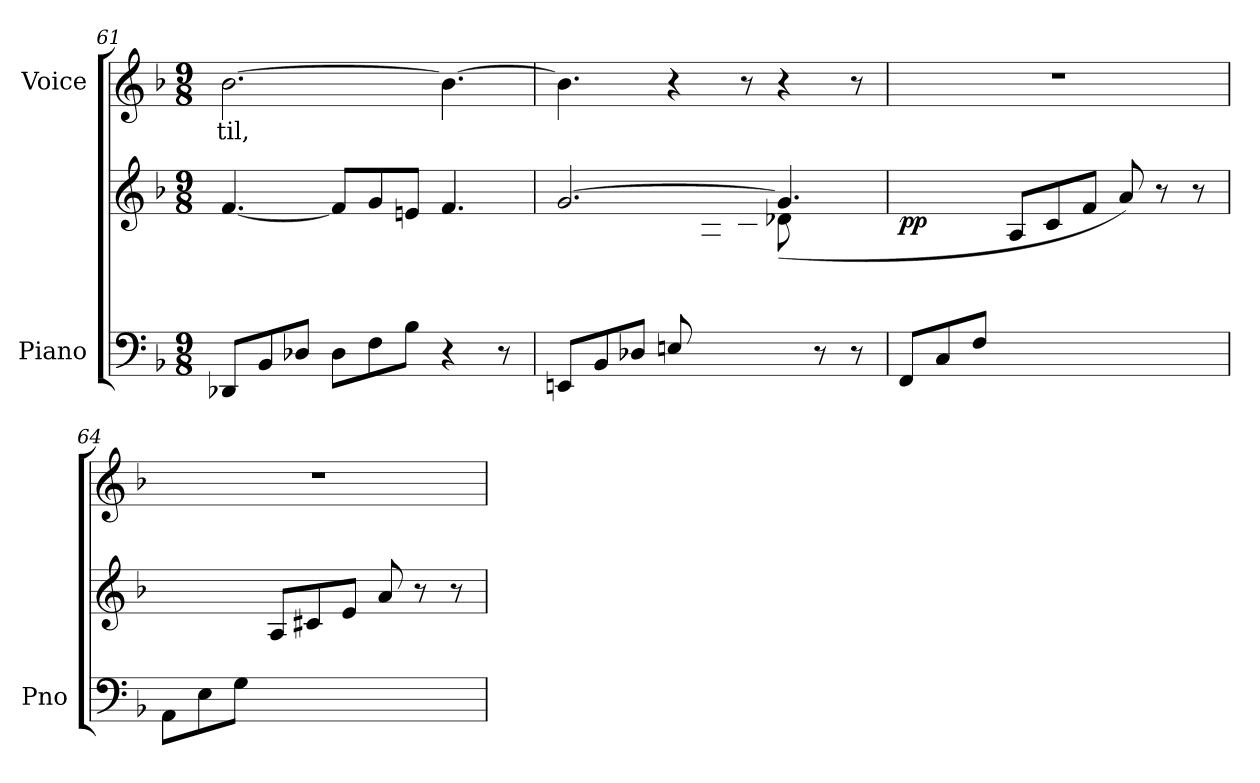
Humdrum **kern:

**kern	**kern	**dynam	**kern	**text
*part2	*part2	*part2	*part1	*part1
*staff3	*staff2	*staff2/3	*staff1	*staff1
*I"Piano	*	*	*I"Voice	*
*I'Pno	*	*	*	*
*clefF4	*clefG2	*	*clefG2	*
*k[b-]	*k[b-]	*	*k[b-]	*
*M9/8	*M9/8	*	*M9/8	*
=61	=61	=61	=61	=61
8DD-X/L	[4.f/	.	[2.b-\	-til,
8BB-/	.	.	.	.
8D-X/J	.	.	.	.
8D-\L	8f/L]	.	.	.
8F\	8g/	.	.	.
8B-\J	8en/J	.	.	.
4r	4.f/	.	4.b-\_	.
8r	.	.	.	.
=62	=62	=62	=62	=62
*	*^	*	*	*
*	*	*^	*	*	*
(<8EEn/L	[2.g/	2.ryy	2ryy	.	4.b-\]	.
8BB-/	.	.	.	.	.	.
8D-X/J	.	.	.	.	.	.
8En/L	.	.	.	.	4r	.
4ryy	.	.	8G\	.	.	.
.	.	.	8B-\J	.	8r	.
8ryy	4.g/]	(8d-X\	4.ryy	.	4r	.
8r	.	4ryy	.	.	.	.
8r	.	.	.	.	8r	.
*	*v	*v	*v	*	*	*
=63	=63	=63	=63	=63
!	!	!LO:DY:b	!	!
(8FF/L	4.ryy	pp	8%9r	.
8C/	.	.	.	.
8F/J	.	.	.	.
4.ryy	8A/L	.	.	.
.	8c/	.	.	.
.	8f/J	.	.	.
4ryy	8a/)	.	.	.
.	8r	.	.	.
8ryy	8r	.	.	.
=64	=64	=64	=64	=64
8AA\L	4.ryy	.	8%9r	.
8E\	.	.	.	.
8G\J	.	.	.	.
4.ryy	8A/L	.	.	.
.	8c#X/	.	.	.
.	8e/J	.	.	.
4ryy	8a/)	.	.	.
.	8r	.	.	.
8ryy	8r	.	.	.
=	=	=	=	=
*-	*-	*-	*-	*-
